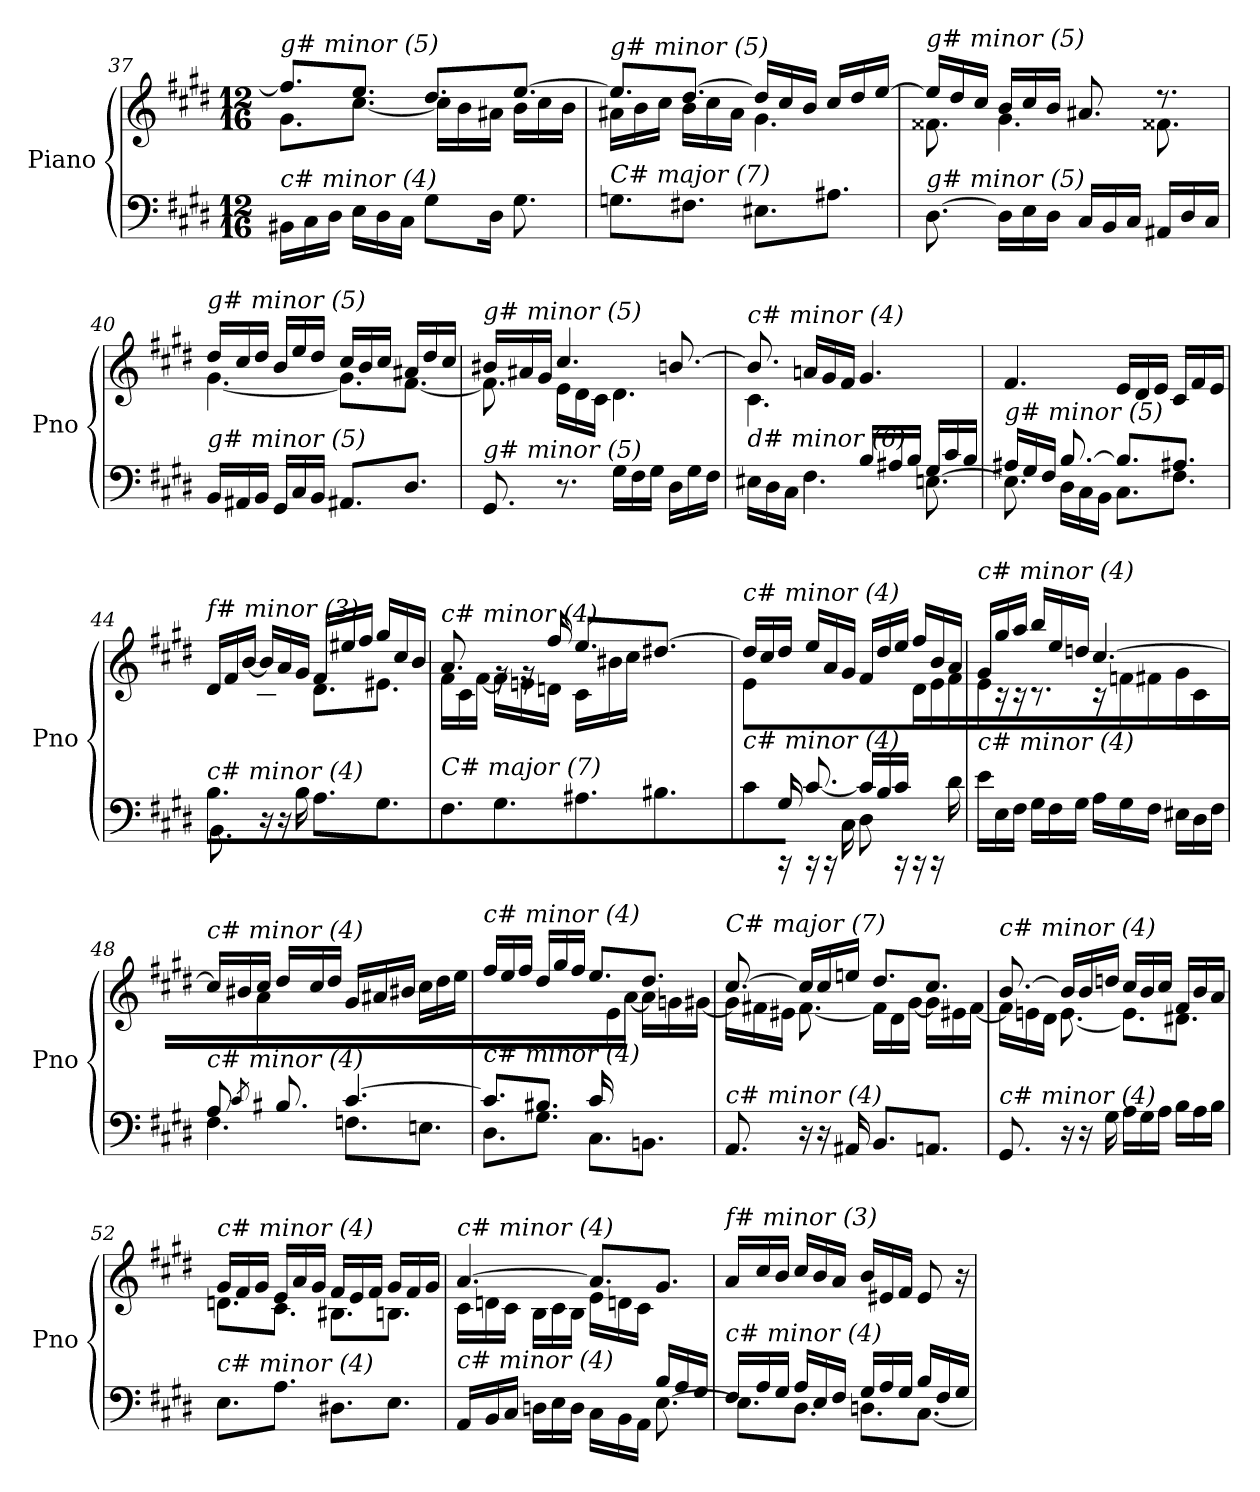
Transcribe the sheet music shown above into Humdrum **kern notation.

**kern	**kern
*part1	*part1
*staff2	*staff1
*I"Piano	*
*I'Pno	*
!!LO:LB:g=z
*clefF4	*clefG2
*k[f#c#g#d#]	*k[f#c#g#d#]
*M12/16	*M12/16
=37	=37
*	*^
!	!LO:TX:i:t=g# minor (5)	!
!LO:TX:i:t=c# minor (4)	!	!
16BB#X\LL	8.ff#/L]	8.g#\L
16C#\	.	.
16D#\JJ	.	.
16E\LL	8.ee/J	[8.cc#\J
16D#\	.	.
16C#\JJ	.	.
8G#\L	8.dd#/L	16cc#\LL]
.	.	16b\
16D#\Jk	.	16a#X\JJ
8.G#\	[8.ee/J	16b\LL
.	.	16cc#\
.	.	16b\JJ
=38	=38	=38
!	!LO:TX:i:t=g# minor (5)	!
!LO:TX:i:t=C# major (7)	!	!
8.Gni\L	8.ee/L]	16a#X\LL
.	.	16b\
.	.	16cc#\JJ
8.F#X\J	[8.dd#/J	16b\LL
.	.	16cc#\
.	.	16a#\JJ
8.E#X\L	16dd#/LL]	4.g#\
.	16cc#/	.
.	16b/JJ	.
8.A#X\J	16cc#/LL	.
.	16dd#/	.
.	[16ee/JJ	.
=39	=39	=39
!	!LO:TX:i:t=g# minor (5)	!
!LO:TX:i:t=g# minor (5)	!	!
[8.D#\	16ee/LL]	8.f##X\
.	16dd#/	.
.	16cc#/JJ	.
16D#\LL]	16b/LL	4.g#\
16E\	16cc#/	.
16D#\JJ	16b/JJ	.
16C#/LL	8.a#X/	.
16BB/	.	.
16C#/JJ	.	.
16AA#X/LL	8.r	8.f##X\
16D#/	.	.
16C#/JJ	.	.
!!LO:LB:g=z	!!
=40	=40	=40
!	!LO:TX:i:t=g# minor (5)	!
!LO:TX:i:t=g# minor (5)	!	!
16BB/LL	16dd#/LL	[4.g#\
16AA#X/	16cc#/	.
16BB/JJ	16dd#/JJ	.
16GG#/LL	16b/LL	.
16C#/	16ee/	.
16BB/JJ	16dd#/JJ	.
8.AA#X/L	16cc#/LL	8.g#\L]
.	16b/	.
.	16cc#/JJ	.
8.D#/J	16a#X/LL	[8.f#\J
.	16dd#/	.
.	16cc#/JJ	.
=41	=41	=41
!	!LO:TX:i:t=g# minor (5)	!
!LO:TX:i:t=g# minor (5)	!	!
8.GG#/	16b#X/LL	8.f#\]
.	16a#X/	.
.	16g#/JJ	.
8.r	4.cc#/	16e\LL
.	.	16d#\
.	.	16c#\JJ
16G#\LL	.	4.d#\
16F#\	.	.
16G#\JJ	.	.
16D#\LL	[8.bn/	.
16G#\	.	.
16F#\JJ	.	.
=42	=42	=42
*^	*	*^
*	*^	*	*	*
!	!	!	!LO:TX:i:t=c# minor (4)	!	!
!LO:TX:i:t=d# minor (6)	!	!	!	!	!
4.ryy	16E#X\LL	8.ryy	8.b/]	4.c#\	8.ryy
.	16D#\	.	.	.	.
.	16C#\JJ	.	.	.	.
.	8.ryy	4.F#\	16an/LL	.	2ryy
.	.	.	16g#/	.	.
.	.	.	16f#/JJ	.	.
4.ryy	16B/LL	.	4.g#/	4.ryy	.
.	16A#X/	.	.	.	.
.	16B/JJ	.	.	.	.
.	16G#/LL	[8.En\	.	.	.
.	16c#/	.	.	.	.
.	16B/JJ	.	.	.	16ryy
*	*v	*v	*	*	*
!!LO:LB:g=z
=43	=43	=43	=43	=43
!	!	!LO:TX:i:t=c# minor (4)	!	!
!LO:TX:i:t=g# minor (5)	!	!	!	!
*	*	*v	*v	*v
16A#X/LL	8.E\]	4.f#/
16G#/	.	.
16F#/JJ	.	.
[8.B/	16D#\LL	.
.	16C#\	.
.	16BB\JJ	.
8.B/L]	8.C#\L	16e/LL
.	.	16d#/
.	.	16e/JJ
8.A#X/J	8.F#\J	16c#/LL
.	.	16f#/
.	.	16e/JJ
=44	=44	=44
*	*	*^
!	!	!LO:TX:i:t=f# minor (3)	!
!LO:TX:i:t=c# minor (4)	!	!	!
8.B/L	8.BB\	16d#/LL	8.ryy
.	.	16f#/	.
.	.	[16b/JJ	.
2ryy	16r	16b/LL]	8.c#\J
.	16r	16a/	.
.	16B\	16g#/JJ	.
.	8.A\L	16f#/LL	8.d#\L
.	.	16ee#X/	.
.	.	16ff#/JJ	.
.	8.G#\J	16gg#/LL	8.e#X\J
.	.	16cc#/	.
16ryy	.	16b/JJ	.
*v	*v	*	*
=45	=45	=45
!	!LO:TX:i:t=c# minor (4)	!
!LO:TX:i:t=C# major (7)	!	!
8.F#\L	8.a/	16f#\LL
.	.	16c#\
.	.	[16f#\JJ
8.G#\J	16rg	16f#\LL]
.	16rg	16en\
.	16ff#/	16dn\JJ
8.A#X\L	8.ee/L	16c#\LL
.	.	16b#X\
.	.	16cc#\JJ
8.B#X\J	[8.dd#X/J	16dd#\LLyy
.	.	16g#\
.	.	16f#\JJ
!!LO:LB:g=z	!!
=46	=46	=46
*^	*	*
!	!	!LO:TX:i:t=c# minor (4)	!
!LO:TX:i:t=c# minor (4)	!	!	!
8c#\	8ryy	16dd#/LL]	8e\L
.	.	16cc#/	.
16rCC	16G#/Jk	16dd#/JJ	4..ryy
16rCC	[8.c#/	16ee/LL	.
16rCC	.	16a/	.
16C#\	.	16g#/JJ	.
8D#\	16c#/LL]	16f#/LL	.
.	16B/	16dd#/	.
16rCC	16c#/JJ	16ee/JJ	.
16rCC	8.ryy	16ff#/LL	16d#\LL
16rCC	.	16b/	16e\
16d#\	.	16a/JJ	16f#\JJ
=47	=47	=47	=47
!	!	!LO:TX:i:t=c# minor (4)	!
!LO:TX:i:t=c# minor (4)	!	!	!
2ryy	16e\LL	16g#/LL	16e\
.	16E\	16gg#/	16r
.	16F#\JJ	16aa/JJ	16r
.	16G#\LL	16bb/LL	8.r
.	16F#\	16ee/	.
.	16G#\JJ	16ddn/JJ	.
.	16A\LL	[4.cc#/	16r
.	16G#\	.	16fni\LL
8.ryy	16F#\JJ	.	16f#\JJ
.	16E#Xj\LL	.	16g#\LL
.	16D#\	.	16c#\
16B/JJ	16F#i\JJ	.	16ryy
=48	=48	=48	=48
*	*^	*	*^
!	!	!	!LO:TX:i:t=c# minor (4)	!	!
!LO:TX:i:t=c# minor (4)	!	!	!	!	!
8A/L	4.F#\	8.ryy	16cc#/LL]	8ryy	8.ryy
.	.	.	16b#X/	.	.
16ryy	.	.	16cc#/JJ	16a\Jk	.
8qc#/	.	.	.	.	.
8.B#X/	.	16c#!yy	16dd#/LL	2ryy	8.ryy
.	.	8B#!yy	16cc#/	.	.
.	.	.	16dd#/JJ	.	.
[4.c#/	8.Fni\L	4.ryy	16g#/LL	.	4.ryy
.	.	.	16a#X/	.	.
.	.	.	16b#X/JJ	.	.
.	8.En\J	.	16cc#\LL	.	.
.	.	.	16dd#\	.	.
.	.	.	16ee\JJ	16ryy	.
!!LO:LB:g=z	!!	!!
=49	=49	=49	=49	=49	=49
!	!	!	!LO:TX:i:t=c# minor (4)	!	!
!LO:TX:i:t=c# minor (4)	!	!	!	!	!
4.ryy	8.c#/L]	8.D#\L	16ff#/LL	4.ryy	4.ryy
.	.	.	16ee/	.	.
.	.	.	16ff#/JJ	.	.
.	8.B#X/J	8.G#\J	16dd#/LL	.	.
.	.	.	16gg#/	.	.
.	.	.	16ff#/JJ	.	.
16c#/LL	8.C#\L	4.ryy	8.ee/L	16ryy	4.ryy
4ryy	.	.	.	16e\	.
.	.	.	.	[16a\JJ	.
.	8.BBn\J	.	8.dd#/J	16a\LL]	.
.	.	.	.	16gni\	.
16ryy	.	.	.	[16g#\JJ	.
*v	*v	*v	*	*	*
*	*	*v	*v
=50	=50	=50
!	!LO:TX:i:t=C# major (7)	!
!LO:TX:i:t=c# minor (4)	!	!
8.AA/	[8.cc#/	16g#\LL]
.	.	16f#X\
.	.	16e#X\JJ
16r	16cc#/LL]	[8.f#\
16r	16cc#/	.
16AA#X/	16een/JJ	.
8.BB/L	8.dd#/L	16f#\LL]
.	.	16d#\
.	.	[16g#\JJ
8.AAn/J	8.cc#/J	16g#\LL]
.	.	16e#X\
.	.	[16f#\JJ
=51	=51	=51
!	!LO:TX:i:t=c# minor (4)	!
!LO:TX:i:t=c# minor (4)	!	!
8.GG#/	[8.b/	16f#\LL]
.	.	16en\
.	.	16d#\JJ
16r	16b/LL]	[8.e\
16r	16b/	.
16G#\	16ddn/JJ	.
16A\LL	16cc#/LL	8.e\L]
16G#\	16b/	.
16A\JJ	16cc#/JJ	.
16B\LL	16f#/LL	8.d#X\J
16A\	16b/	.
16B\JJ	16a/JJ	.
!!LO:PB:g=z	!!
=52	=52	=52
!	!LO:TX:i:t=c# minor (4)	!
!LO:TX:i:t=c# minor (4)	!	!
8.E\L	16g#/LL	8.dn\L
.	16f#/	.
.	16g#/JJ	.
8.A\J	16e/LL	8.c#\J
.	16a/	.
.	16g#/JJ	.
8.D#X\L	16f#/LL	8.B#Xi\L
.	16e/	.
.	16f#/JJ	.
8.E\J	16g#/LL	8.B\J
.	16f#/	.
.	16g#/JJ	.
=53	=53	=53
*^	*	*^
*	*^	*	*	*
!	!	!	!LO:TX:i:t=c# minor (4)	!	!
!LO:TX:i:t=c# minor (4)	!	!	!	!	!
2ryy	16AA/LL	2ryy	[4.a/	16c#\LL	2ryy
.	16BB/	.	.	16dn\	.
.	16C#/JJ	.	.	16c#\JJ	.
.	16Dn\LL	.	.	16B\LL	.
.	16E\	.	.	16c#\	.
.	16D\JJ	.	.	16B\JJ	.
.	16C#\LL	.	8.a/L]	16e\LL	.
.	16BB\	.	.	16dn\	.
16ryy	16AA\JJ	16ryy	.	16c#\JJ	16ryy
8.ryy	16B/LL	[8.E\	8.g#/J	8.ryy	8.ryy
.	16A/	.	.	.	.
.	16G#/JJ	.	.	.	.
*	*v	*v	*	*	*
*	*	*v	*v	*v
=54	=54	=54
!	!	!LO:TX:i:t=f# minor (3)
!LO:TX:i:t=c# minor (4)	!	!
16F#/LL	8.E\L]	16a/LL
16A/	.	16cc#/
16G#/JJ	.	16b/JJ
16A/LL	8.D#\J	16cc#/LL
16E/	.	16b/
16F#/JJ	.	16a/JJ
16G#/LL	8.Dn\L	16b/LL
16A/	.	16e#X/
16G#/JJ	.	16f#/JJ
16B/LL	[8.C#\J	8e#/
16F#/	.	.
16G#/JJ	.	16r
*v	*v	*
=	=
*-	*-
